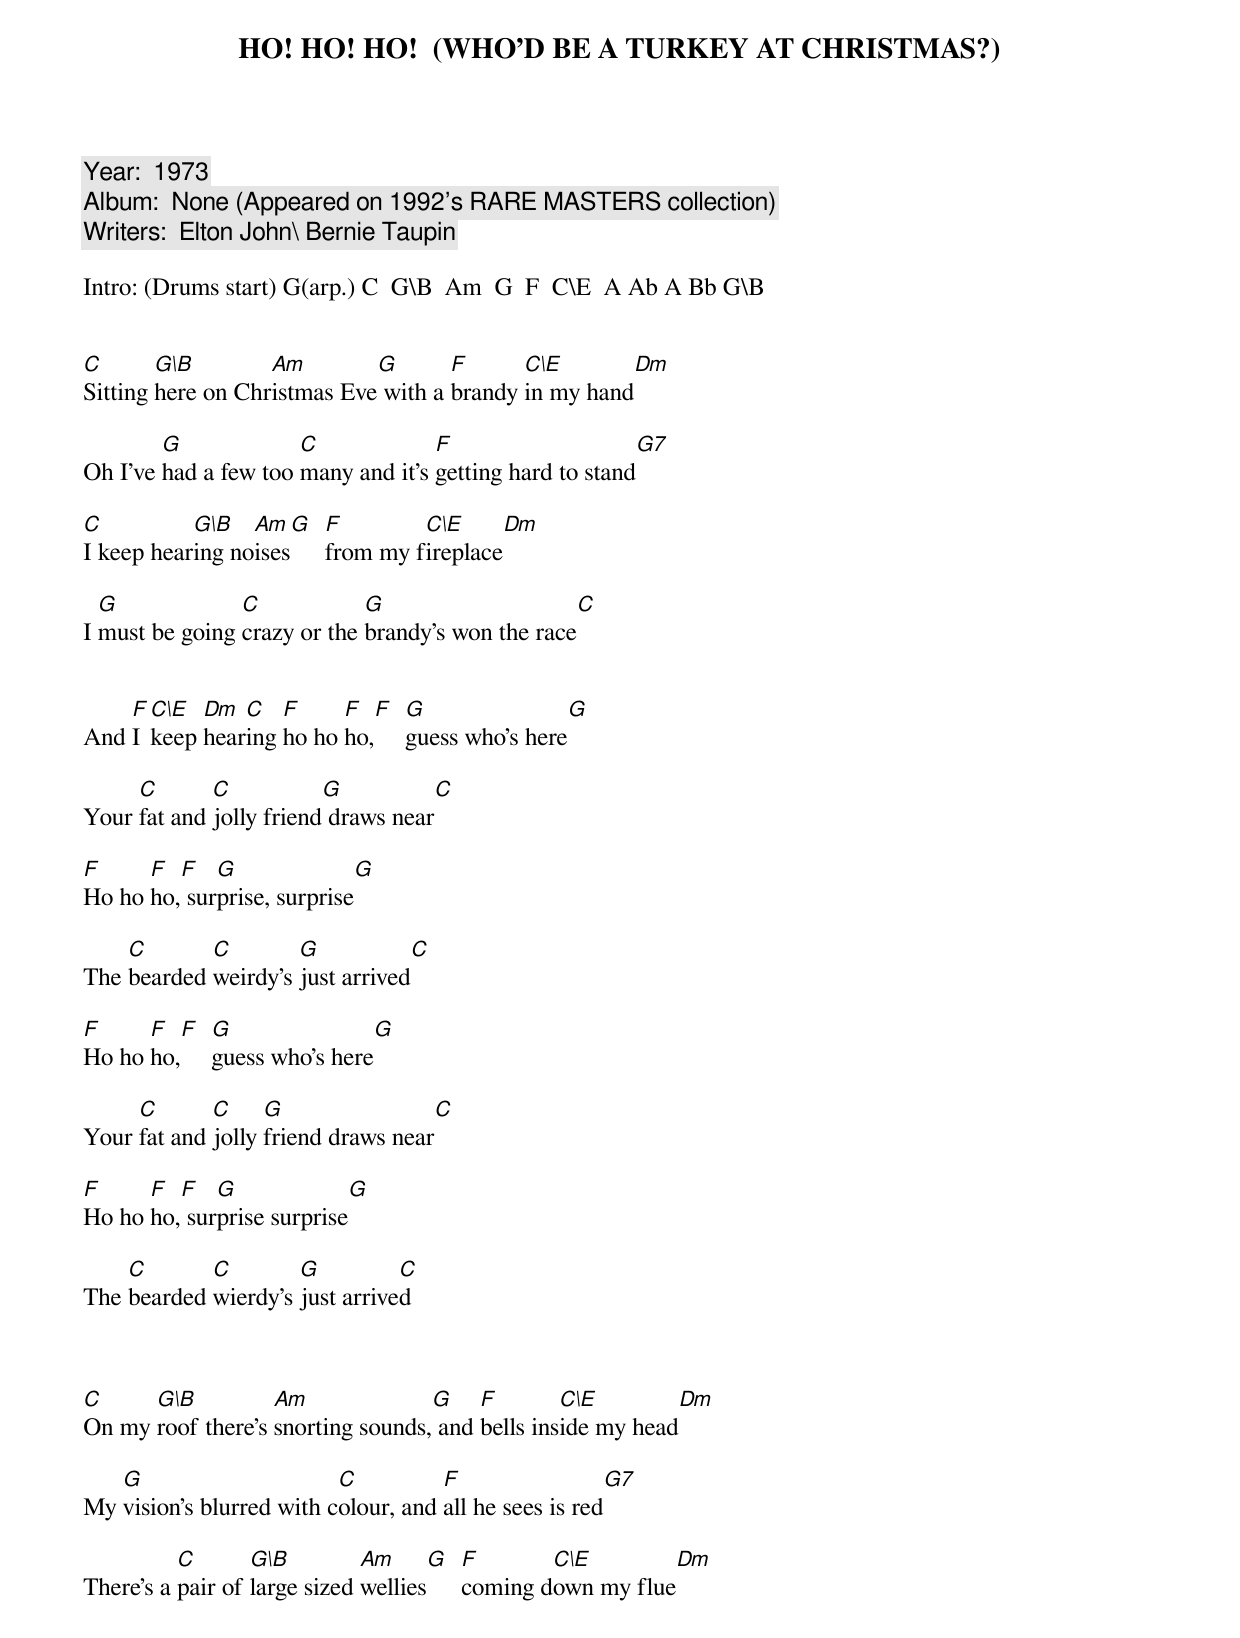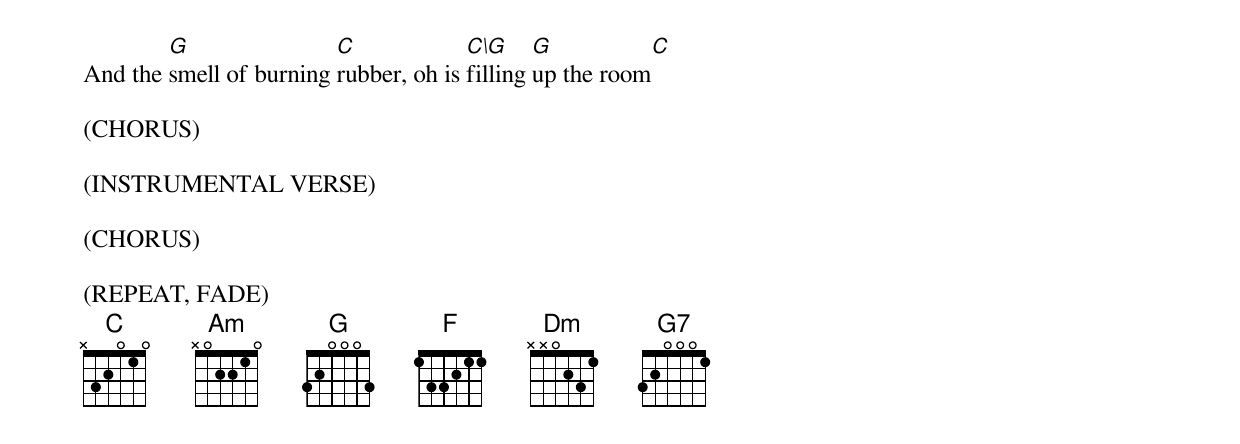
HO! HO! HO!  (WHO'D BE A TURKEY AT CHRISTMAS?)

Year:  1973
Album:  None (Appeared on 1992's RARE MASTERS collection)
Writers:  Elton John\ Bernie Taupin

Intro: (Drums start) G(arp.) C  G\B  Am  G  F  C\E  A Ab A Bb G\B


C       G\B        Am        G       F      C\E       Dm
Sitting here on Christmas Eve with a brandy in my hand

        G             C             F                    G7
Oh I've had a few too many and it's getting hard to stand

C          G\B   Am  G F        C\E     Dm
I keep hearing noises  from my fireplace

  G             C            G                    C
I must be going crazy or the brandy's won the race


    F C\E  Dm  C   F     F  F G               G
And I keep hearing ho ho ho,  guess who's here

     C       C           G          C
Your fat and jolly friend draws near

F     F  F   G              G
Ho ho ho, surprise, surprise

    C       C        G           C
The bearded weirdy's just arrived

F     F  F G               G
Ho ho ho,  guess who's here

     C       C     G                C
Your fat and jolly friend draws near

F     F  F   G             G
Ho ho ho, surprise surprise

    C       C        G          C
The bearded wierdy's just arrived



C     G\B          Am              G    F        C\E        Dm
On my roof there's snorting sounds, and bells inside my head

   G                      C          F                 G7
My vision's blurred with colour, and all he sees is red

          C       G\B         Am     G F       C\E        Dm
There's a pair of large sized wellies  coming down my flue

        G                C             C\G     G          C
And the smell of burning rubber, oh is filling up the room

(CHORUS)

(INSTRUMENTAL VERSE)

(CHORUS)

(REPEAT, FADE)
